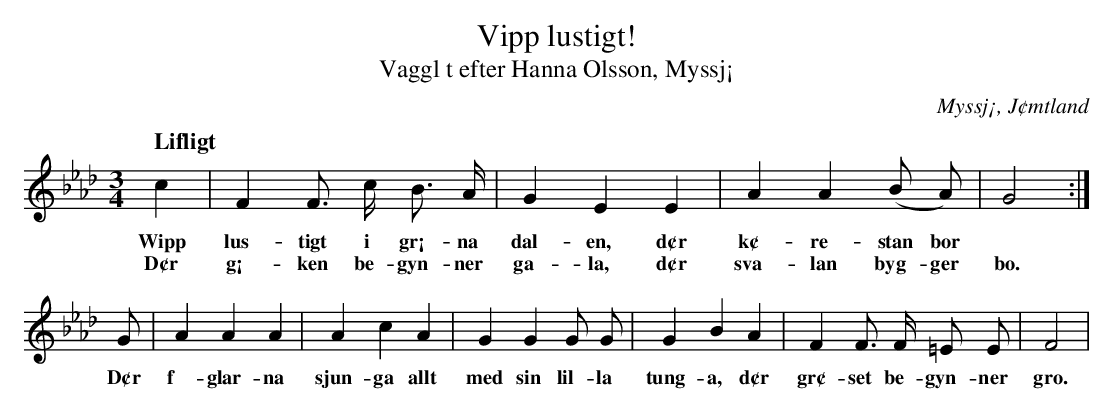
X:1
T:Vipp lustigt!
T:Vaggl t efter Hanna Olsson, Myssj¡
O:Myssj¡, J¢mtland
M:3/4
L:1/8
Q:"Lifligt"
K:Fm
c2 | F2 F> c B> A | G2 E2 E2 | A2 A2 (B A) | G4 :|
w: Wipp lus-tigt i gr¡-na dal-en, d¢r k¢-re-stan bor
w: D¢r g¡-ken be-gyn-ner ga-la, d¢r sva-lan byg-ger bo.
G | A2 A2 A2 | A2 c2 A2 | G2 G2 G G | G2 B2 A2 | F2 F> F =E E | F4 |
w: D¢r f -glar-na sjun-ga allt med sin lil-la tung-a, d¢r gr¢-set be-gyn-ner gro.
